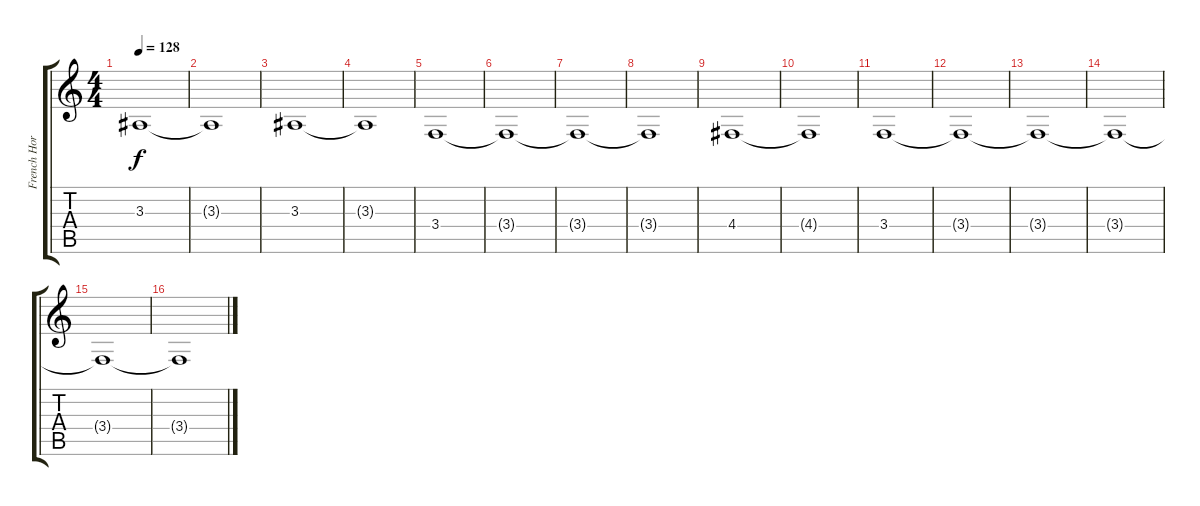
\track ("French Horn" "French Hor") {instrument frenchhorn}
\staff {score tabs}
\tuning (E4 B3 G3 D3 A2 E2) {hide}
\ts (4 4)
\tempo 128
\clef g2
\ks c
3.3.1{dy f} |
3.3{t}.1 |
3.3.1 |
3.3{t}.1 |
3.4.1 |
3.4{t}.1 |
3.4{t}.1 |
3.4{t}.1 |
4.4.1 |
4.4{t}.1 |
3.4.1 |
3.4{t}.1 |
3.4{t}.1 |
3.4{t}.1 |
3.4{t}.1 |
3.4{t}.1
